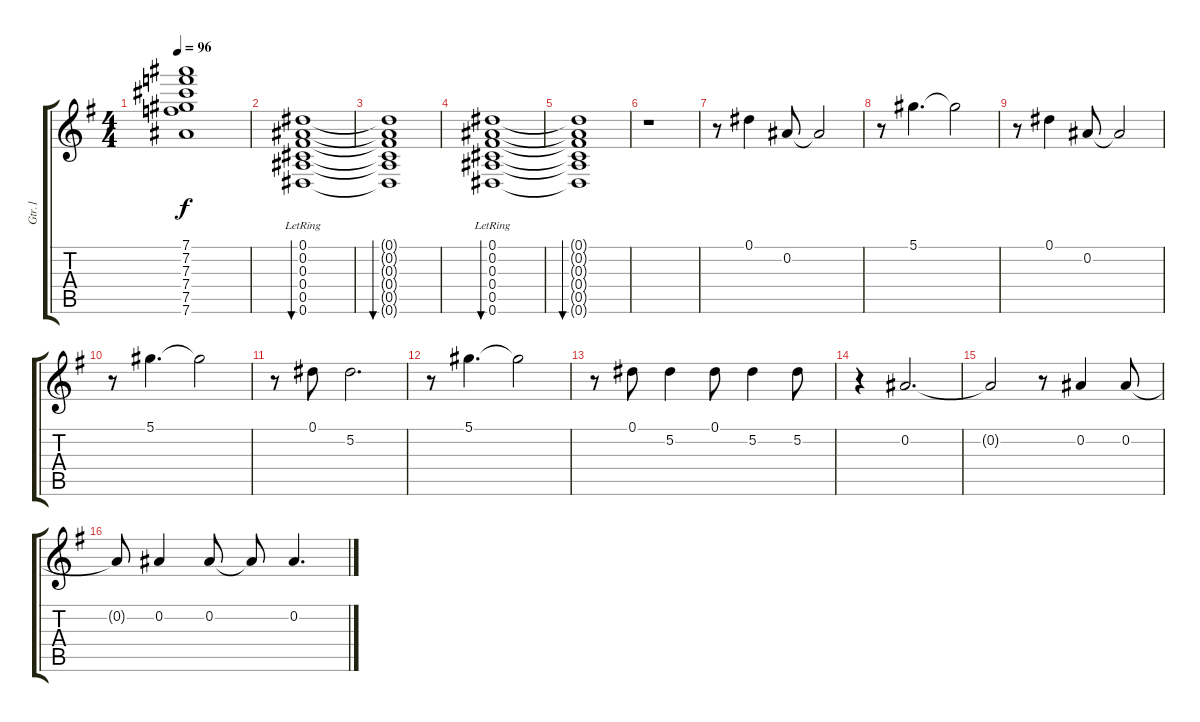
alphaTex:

\track ("Gtr.1" "Gtr.1") {instrument acousticguitarnylon}
\staff {score tabs}
\tuning (Eb4 Bb3 Gb3 Db3 Bb2 Eb2) {hide}
\ts (4 4)
\tempo 96
\clef g2
\ks eminor
(7.1{t} 7.2{t} 7.3{t} 7.4{t} 7.5{t} 7.6{t}).1{ot 8vb dy f} |
(0.1{lr} 0.2{lr} 0.3{lr} 0.4{lr} 0.5{lr} 0.6{lr}).1{bu 30} |
(0.1{t} 0.2{t} 0.3{t} 0.4{t} 0.5{t} 0.6{t}).1{bu 30} |
(0.1{lr} 0.2{lr} 0.3{lr} 0.4{lr} 0.5{lr} 0.6{lr}).1{bu 30} |
(0.1{t} 0.2{t} 0.3{t} 0.4{t} 0.5{t} 0.6{t}).1{bu 30} |
r.1 |
r.8 0.1.4 0.2.8 0.2{t}.2 |
r.8 5.1.4{d} 5.1{t}.2 |
r.8 0.1.4 0.2.8 0.2{t}.2 |
r.8 5.1.4{d} 5.1{t}.2 |
r.8 0.1.8 5.2.2{d} |
r.8 5.1.4{d} 5.1{t}.2 |
r.8 0.1.8 5.2.4 0.1.8 5.2.4 5.2.8 |
r.4 0.2.2{d} |
0.2{t}.2 r.8 0.2.4 0.2.8 |
0.2{t}.8 0.2.4 0.2.8 0.2{t}.8 0.2.4{d}
